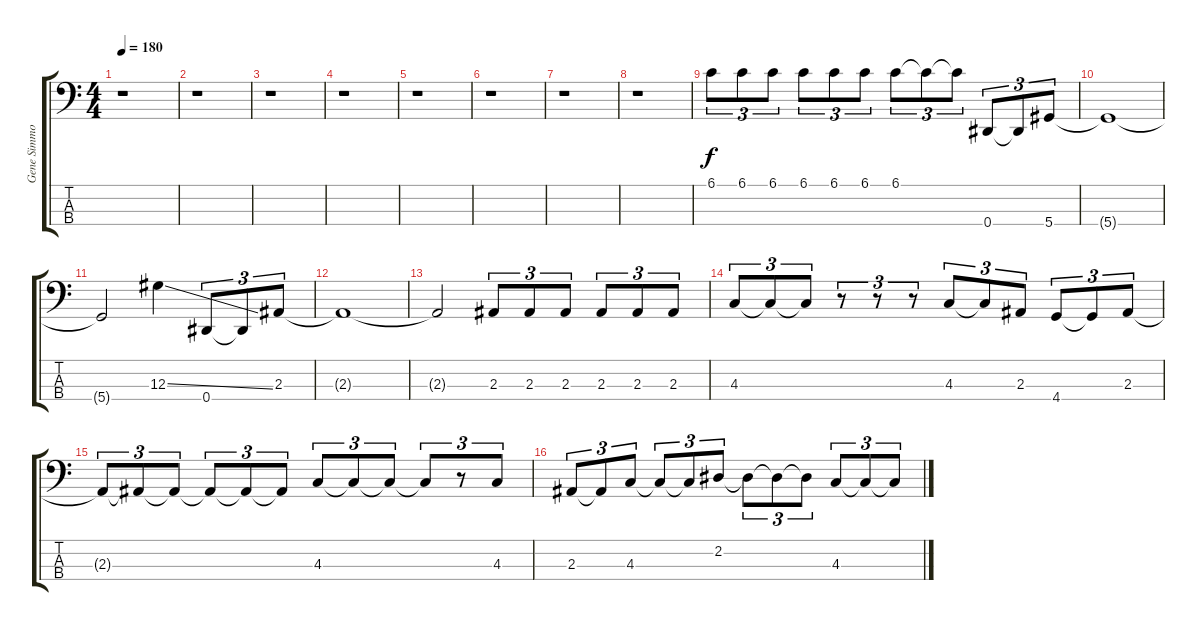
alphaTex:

\track ("Gene Simmons" "Gene Simmo") {instrument electricbasspick}
\staff {score tabs}
\tuning (Gb2 Db2 Ab1 Eb1) {hide}
\ts (4 4)
\tempo 180
\clef f4
\ks c
r.1{dy f} |
r.1 |
r.1 |
r.1 |
r.1 |
r.1 |
r.1 |
r.1 |
6.1.8{tu (3 2)} 6.1.8{tu (3 2)} 6.1.8{tu (3 2)} 6.1.8{tu (3 2)} 6.1.8{tu (3 2)} 6.1.8{tu (3 2)} 6.1.8{tu (3 2)} 6.1{t}.8{tu (3 2)} 6.1{t}.8{tu (3 2)} 0.4.8{tu (3 2)} 0.4{t}.8{tu (3 2)} 5.4.8{tu (3 2)} |
5.4{t}.1 |
5.4{t}.2 12.3{ss}.4 0.4.8{tu (3 2)} 0.4{t}.8{tu (3 2)} 2.3.8{tu (3 2)} |
2.3{t}.1 |
2.3{t}.2 2.3.8{tu (3 2)} 2.3.8{tu (3 2)} 2.3.8{tu (3 2)} 2.3.8{tu (3 2)} 2.3.8{tu (3 2)} 2.3.8{tu (3 2)} |
4.3.8{tu (3 2)} 4.3{t}.8{tu (3 2)} 4.3{t}.8{tu (3 2)} r.8{tu (3 2)} r.8{tu (3 2)} r.8{tu (3 2)} 4.3.8{tu (3 2)} 4.3{t}.8{tu (3 2)} 2.3.8{tu (3 2)} 4.4.8{tu (3 2)} 4.4{t}.8{tu (3 2)} 2.3.8{tu (3 2)} |
2.3{t}.8{tu (3 2)} 2.3{t}.8{tu (3 2)} 2.3{t}.8{tu (3 2)} 2.3{t}.8{tu (3 2)} 2.3{t}.8{tu (3 2)} 2.3{t}.8{tu (3 2)} 4.3.8{tu (3 2)} 4.3{t}.8{tu (3 2)} 4.3{t}.8{tu (3 2)} 4.3{t}.8{tu (3 2)} r.8{tu (3 2)} 4.3.8{tu (3 2)} |
2.3.8{tu (3 2)} 2.3{t}.8{tu (3 2)} 4.3.8{tu (3 2)} 4.3{t}.8{tu (3 2)} 4.3{t}.8{tu (3 2)} 2.2.8{tu (3 2)} 2.2{t}.8{tu (3 2)} 2.2{t}.8{tu (3 2)} 2.2{t}.8{tu (3 2)} 4.3.8{tu (3 2)} 4.3{t}.8{tu (3 2)} 4.3{t}.8{tu (3 2)}
